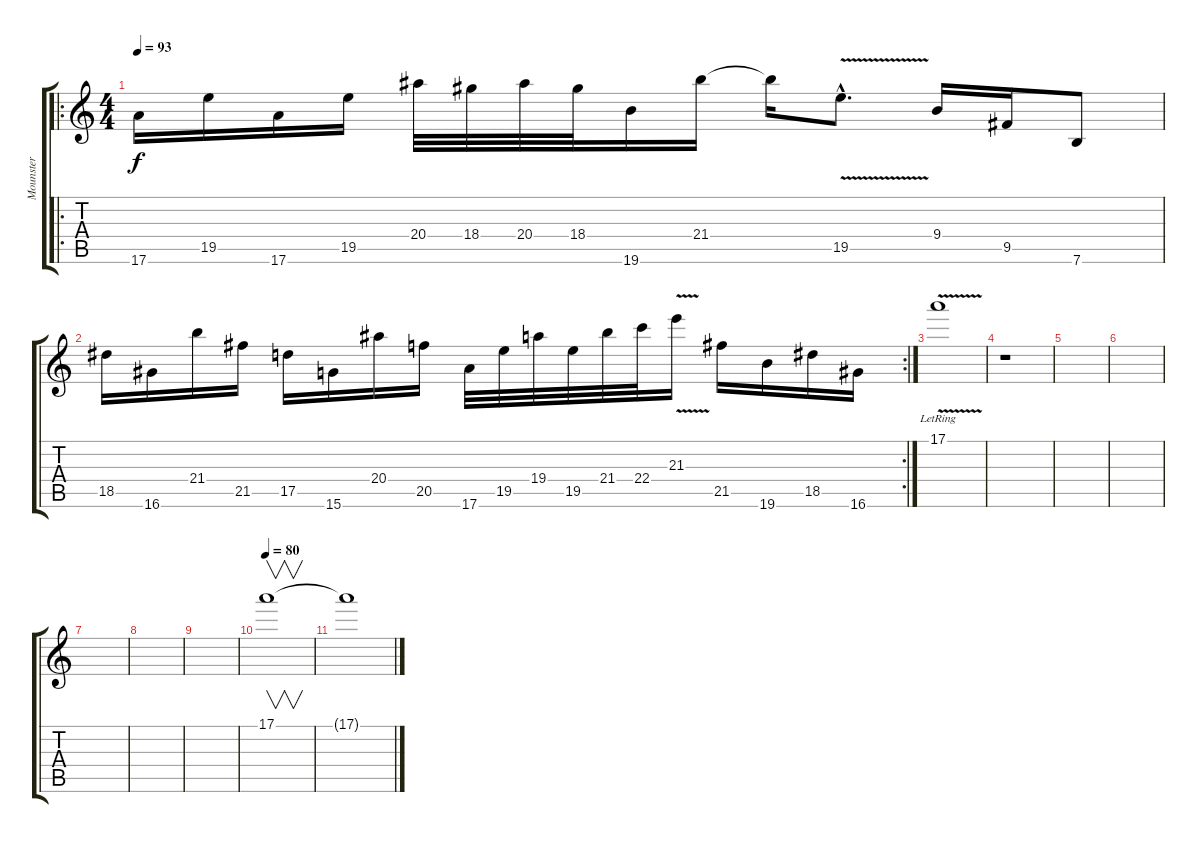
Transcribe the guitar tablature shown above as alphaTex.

\track ("Mounster" "Mounster") {instrument overdrivenguitar}
\staff {score tabs}
\tuning (E4 B3 G3 D3 A2 E2) {hide}
\ro
\ts (4 4)
\tempo 93
\clef g2
\ks c
17.6.16{dy f} 19.5.16 17.6.16 19.5.16 20.4.32 18.4.32 20.4.32 18.4.32 19.6.16 21.4.16 21.4{t}.16 19.5{v hac}.8{d} 9.4.16 9.5.16 7.6.8 |
\rc 2
18.5.16 16.6.16 21.4.16 21.5.16 17.5.16 15.6.16 20.4.16 20.5.16 17.6.32 19.5.32 19.4.32 19.5.32 21.4.32 22.4.32 21.3{v}.16 21.5.16 19.6.16 18.5.16 16.6.16 |
17.1{v lr}.1 |
r.1 |
|
|
|
|
|
\tempo 80
17.1.1{v volume 0} |
17.1{t}.1
